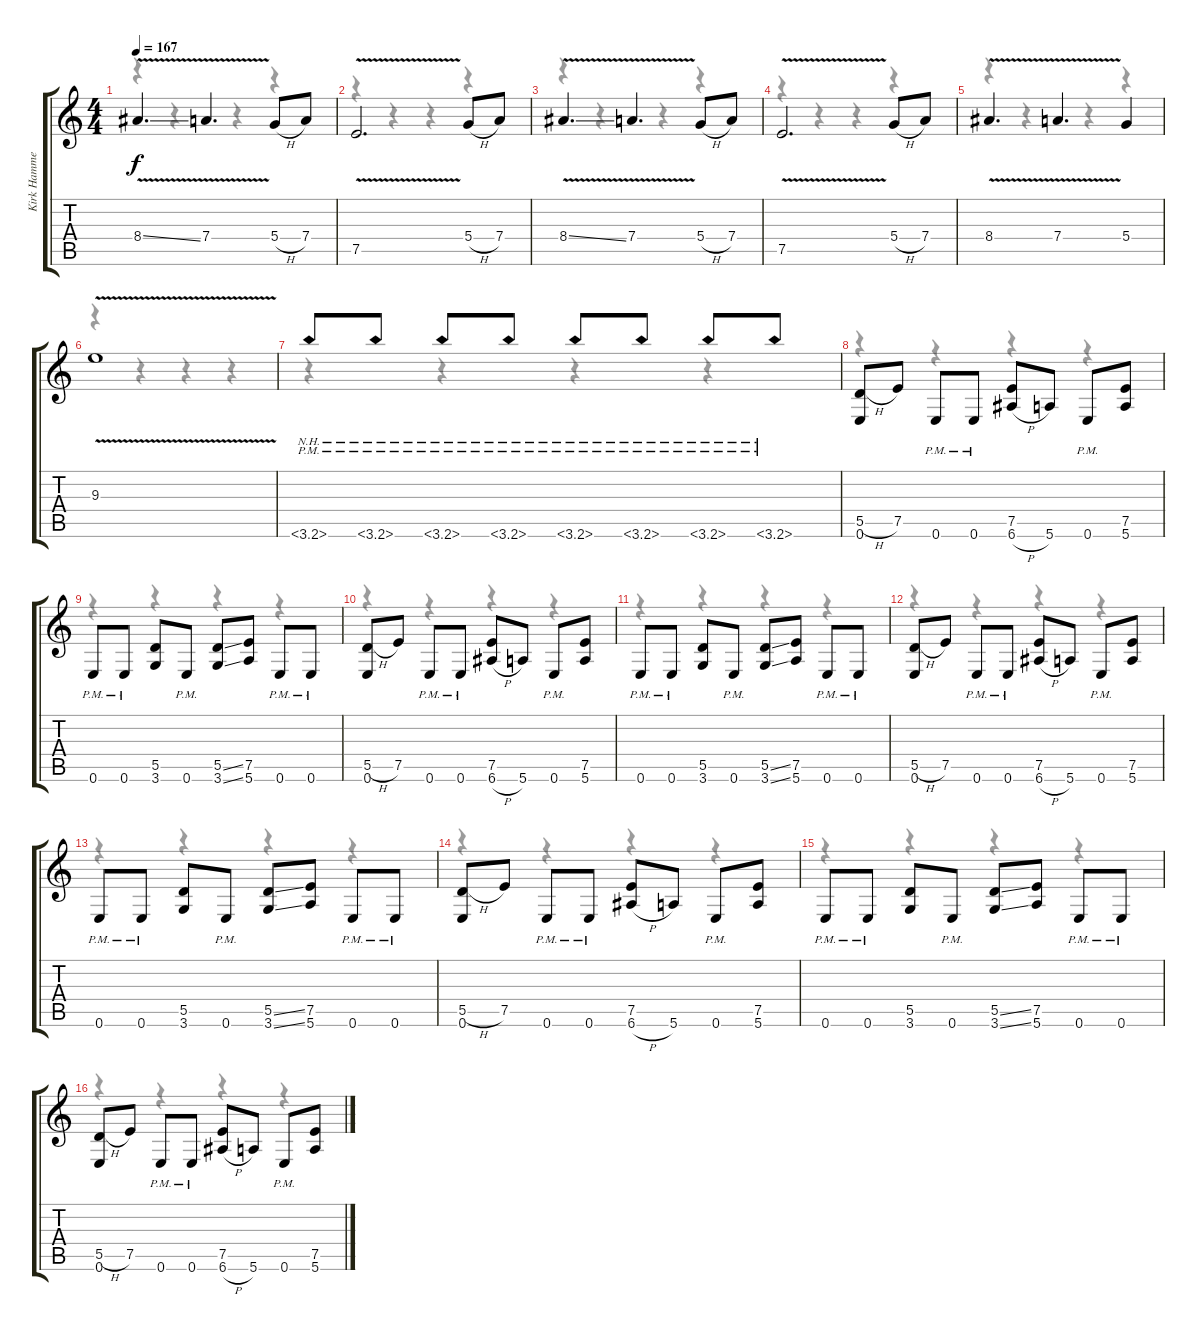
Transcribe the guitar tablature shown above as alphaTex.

\track ("Kirk Hammett" "Kirk Hamme") {instrument distortionguitar}
\staff {score tabs}
\tuning (E4 B3 G3 D3 A2 E2) {hide}
\voice
\ts (4 4)
\tempo 167
\clef g2
\ks c
8.4{v ss}.4{d dy f} 7.4{v}.4{d} 5.4{h}.8 7.4.8 |
7.5{v}.2{d} 5.4{h}.8 7.4.8 |
8.4{v ss}.4{d} 7.4{v}.4{d} 5.4{h}.8 7.4.8 |
7.5{v}.2{d} 5.4{h}.8 7.4.8 |
8.4{v}.4{d} 7.4{v}.4{d} 5.4.4 |
9.3{v}.1 |
3.6{nh pm}.8 3.6{nh pm}.8 3.6{nh pm}.8 3.6{nh pm}.8 3.6{nh pm}.8 3.6{nh pm}.8 3.6{nh pm}.8 3.6{nh pm}.8 |
(5.5{h} 0.6).8 7.5.8 0.6{pm}.8 0.6{pm}.8 (7.5 6.6{h}).8 5.6.8 0.6{pm}.8 (7.5 5.6).8 |
0.6{pm}.8 0.6{pm}.8 (5.5 3.6).8 0.6{pm}.8 (5.5{ss} 3.6{ss}).8 (7.5 5.6).8 0.6{pm}.8 0.6{pm}.8 |
(5.5{h} 0.6).8 7.5.8 0.6{pm}.8 0.6{pm}.8 (7.5 6.6{h}).8 5.6.8 0.6{pm}.8 (7.5 5.6).8 |
0.6{pm}.8 0.6{pm}.8 (5.5 3.6).8 0.6{pm}.8 (5.5{ss} 3.6{ss}).8 (7.5 5.6).8 0.6{pm}.8 0.6{pm}.8 |
(5.5{h} 0.6).8 7.5.8 0.6{pm}.8 0.6{pm}.8 (7.5 6.6{h}).8 5.6.8 0.6{pm}.8 (7.5 5.6).8 |
0.6{pm}.8 0.6{pm}.8 (5.5 3.6).8 0.6{pm}.8 (5.5{ss} 3.6{ss}).8 (7.5 5.6).8 0.6{pm}.8 0.6{pm}.8 |
(5.5{h} 0.6).8 7.5.8 0.6{pm}.8 0.6{pm}.8 (7.5 6.6{h}).8 5.6.8 0.6{pm}.8 (7.5 5.6).8 |
0.6{pm}.8 0.6{pm}.8 (5.5 3.6).8 0.6{pm}.8 (5.5{ss} 3.6{ss}).8 (7.5 5.6).8 0.6{pm}.8 0.6{pm}.8 |
(5.5{h} 0.6).8 7.5.8 0.6{pm}.8 0.6{pm}.8 (7.5 6.6{h}).8 5.6.8 0.6{pm}.8 (7.5 5.6).8
\voice
\clef g2
\ottava regular
\simile none
\ks c
r.4{dy f} r.4 r.4 r.4 |
r.4 r.4 r.4 r.4 |
r.4 r.4 r.4 r.4 |
r.4 r.4 r.4 r.4 |
r.4 r.4 r.4 r.4 |
r.4 r.4 r.4 r.4 |
r.4 r.4 r.4 r.4 |
r.4 r.4 r.4 r.4 |
r.4 r.4 r.4 r.4 |
r.4 r.4 r.4 r.4 |
r.4 r.4 r.4 r.4 |
r.4 r.4 r.4 r.4 |
r.4 r.4 r.4 r.4 |
r.4 r.4 r.4 r.4 |
r.4 r.4 r.4 r.4 |
r.4 r.4 r.4 r.4
